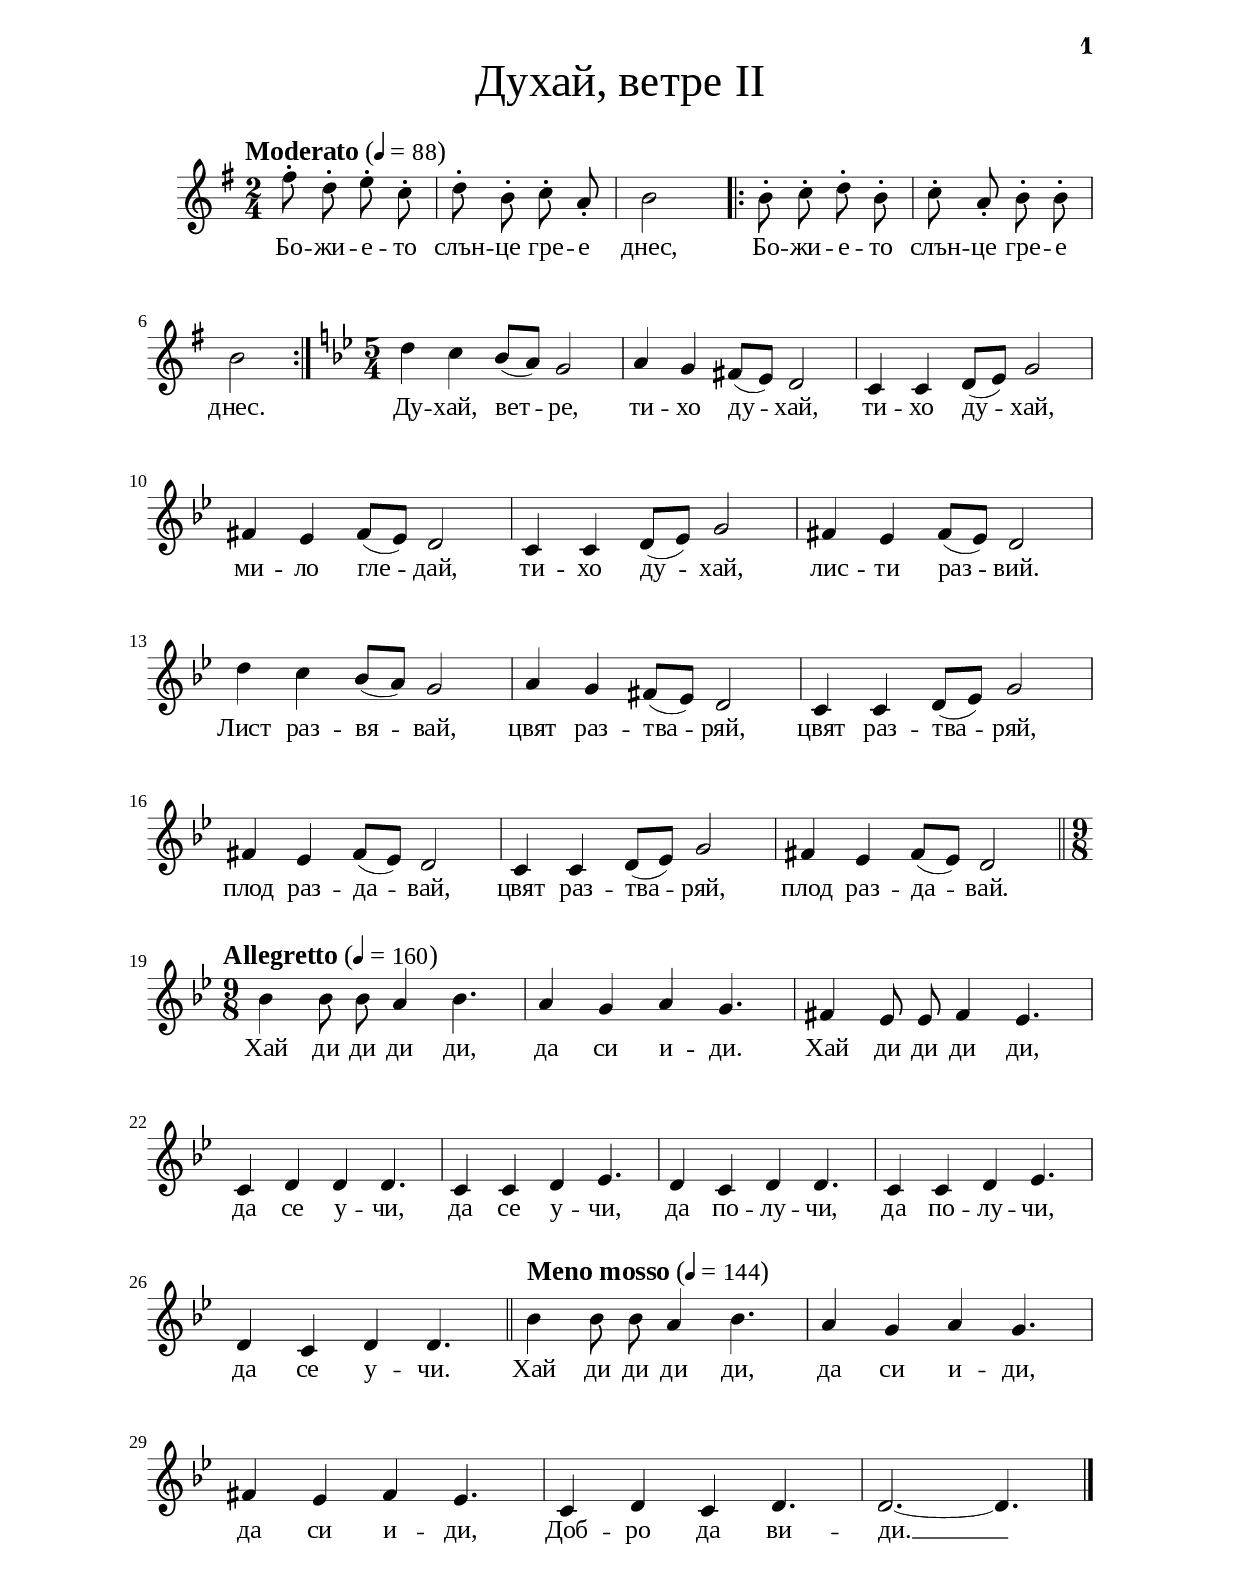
\version "2.24.4"

% include paper part and global functions
\include "include/globals.ily"

\bookpart {
  \label #'ref161
  \tocItem \markup "Духай, ветре II"
  \include "include/bookpart-paper.ily"
  \score {
    \include "include/score-layout.ily"

    \new Voice \absolute {
      \clef treble
      \key g \major
      \time 2/4
      \tempoFunc "Moderato" 4 "88"
      \autoBeamOff
      fis''8 -.  d''8 -.  e''8 -.
      c''8 -. | % 2
      d''8 -.  b'8 -.  c''8 -.
      a'8 -.  | % 3
      b'2 \repeat volta 2 {
        | % 4
        b'8 -. c''8 -.  d''8 -.
        b'8 -.  | % 5
        c''8 -. a'8 -.  b'8 -.
        b'8 -.  \break | % 6
        b'2
        | % 7
      }
      \key g \minor \time 5/4  % 7
      d''4 c''4  bes'8 ( [  a'8 ) ]
      g'2 | % 8
      a'4  g'4  fis'8 ( [  es'8 ) ]
      d'2 | % 9
      c'4  c'4  d'8 ( [  es'8 ) ]  g'2
      \break |
      fis'4  es'4  fis'8 ( [  es'8 ) ]
      d'2 | % 11
      c'4  c'4  d'8 ( [  es'8 ) ]  g'2
      | % 12
      fis'4  es'4  fis'8 ( [  es'8 ) ]
      d'2 \break | % 13
      d''4 c''4  bes'8 ( [  a'8 ) ]
      g'2 | % 14
      a'4  g'4  fis'8 ( [  es'8 ) ]
      d'2 | % 15
      c'4  c'4  d'8 ( [  es'8 ) ]  g'2
      \break | % 16
      fis'4  es'4  fis'8 ( [  es'8 ) ]
      d'2 | % 17
      c'4  c'4  d'8 ( [  es'8 ) ]  g'2
      | % 18
      fis'4  es'4  fis'8 ( [  es'8 ) ]
      d'2 \bar "||"
      \break | % 19
      \time 9/8  | % 19
      | % 19
      \tempoFunc "Allegretto" 4 "160"
      bes'4 bes'8 bes'8  a'4
      bes'4. |
      a'4  g'4  a'4  g'4. | % 21
      fis'4  es'8  es'8  fis'4  es'4.
      \break | % 22
      c'4  d'4  d'4  d'4. | % 23
      c'4  c'4  d'4  es'4. | % 24
      d'4  c'4  d'4  d'4. | % 25
      c'4  c'4  d'4  es'4. | \break % 26
      d'4  c'4  d'4  d'4. | % 27
      \tempoFunc "Meno mosso" 4 "144"
      \bar "||" bes'4 bes'8 bes'8  a'4
      bes'4. | % 28
      a'4  g'4  a'4  g'4. \break | % 29
      fis'4  es'4  fis'4  es'4. |
      c'4  d'4  c'4  d'4. | % 31
      d'2. ~  d'4. \bar "|."
    }

    \addlyrics {
      Бо -- жи -- е -- то слън -- це гре --
      е днес, Бо -- жи -- е -- то слън --
      це гре -- е днес. Ду -- хай, вет
      -- ре, ти -- хо ду  -- хай, ти
      -- хо ду  -- хай, ми -- ло гле
      -- дай, ти -- хо ду  -- хай,
      лис -- ти раз  -- вий. Лист раз
      -- вя  -- вай, цвят раз -- тва
      -- ряй, цвят раз -- тва  --
      ряй, плод раз -- да  -- вай,
      цвят раз -- тва  -- ряй, плод
      раз -- да  -- вай. Хай ди ди ди
      ди, да си и -- ди. Хай ди ди ди
      ди, да се у -- чи, да се у -- чи,
      да по -- лу -- чи, да по -- лу --
      чи, да се у -- чи. Хай ди ди ди
      ди, да си и -- ди, да си и -- ди,
      Доб -- ро да ви -- ди. __
    }

    \header {
      title = \titleFunc #'ref_desc_16 "Духай, ветре II" "Duhaj vetre II"
    }

    \midi{}

  } % score


} % bookpart

% Più mosso
%
